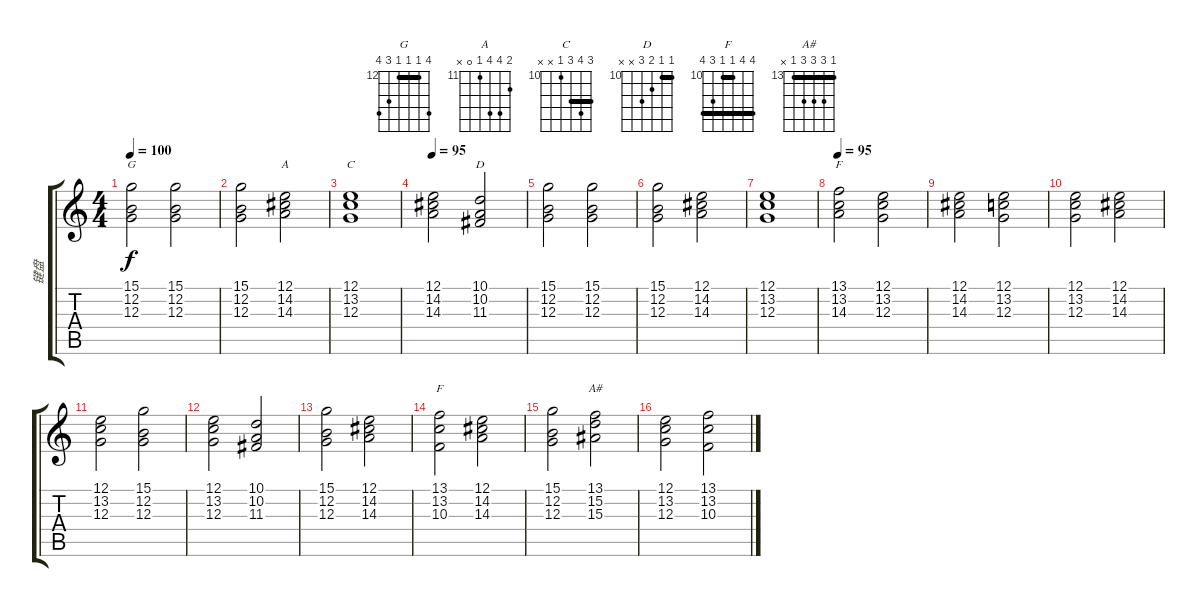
\track ("键盘" "键盘") {instrument stringensemble1}
\staff {score tabs}
\tuning (E4 B3 G3 D3 A2 E2) {hide}
\chord ("G" 15 12 12 12 14 15) {firstfret 12 barre 12}
\chord ("A" 12 14 14 11 0 x) {firstfret 11}
\chord ("C" 12 13 12 10 x x) {firstfret 10 barre 12}
\chord ("D" 10 10 11 12 x x) {firstfret 10 barre 10}
\chord ("F" 13 13 14 15 15 13) {firstfret 13 barre 13}
\chord ("F" 13 13 10 10 12 13) {firstfret 10 barre (10 13)}
\chord ("A#" 13 15 15 15 13 x) {firstfret 13 barre 13}
\ts (4 4)
\tempo 100
\clef g2
\ks c
(15.1 12.2 12.3).2{ch "G" dy f} (15.1 12.2 12.3).2 |
(15.1 12.2 12.3).2 (12.1 14.2 14.3).2{ch "A"} |
(12.1 13.2 12.3).1{ch "C"} |
\tempo 95
(12.1 14.2 14.3).2 (10.1 10.2 11.3).2{ch "D"} |
(15.1 12.2 12.3).2 (15.1 12.2 12.3).2 |
(15.1 12.2 12.3).2 (12.1 14.2 14.3).2 |
(12.1 13.2 12.3).1 |
\tempo 95
(13.1 13.2 14.3).2{ch "F" instrument stringensemble1} (12.1 13.2 12.3).2 |
(12.1 14.2 14.3).2 (12.1 13.2 12.3).2 |
(12.1 13.2 12.3).2 (12.1 14.2 14.3).2 |
(12.1 13.2 12.3).2 (15.1 12.2 12.3).2 |
(12.1 13.2 12.3).2 (10.1 10.2 11.3).2 |
(15.1 12.2 12.3).2 (12.1 14.2 14.3).2 |
(13.1 13.2 10.3).2{ch "F"} (12.1 14.2 14.3).2 |
(15.1 12.2 12.3).2{txt ""} (13.1 15.2 15.3).2{ch "A#"} |
(12.1 13.2 12.3).2 (13.1 13.2 10.3).2
